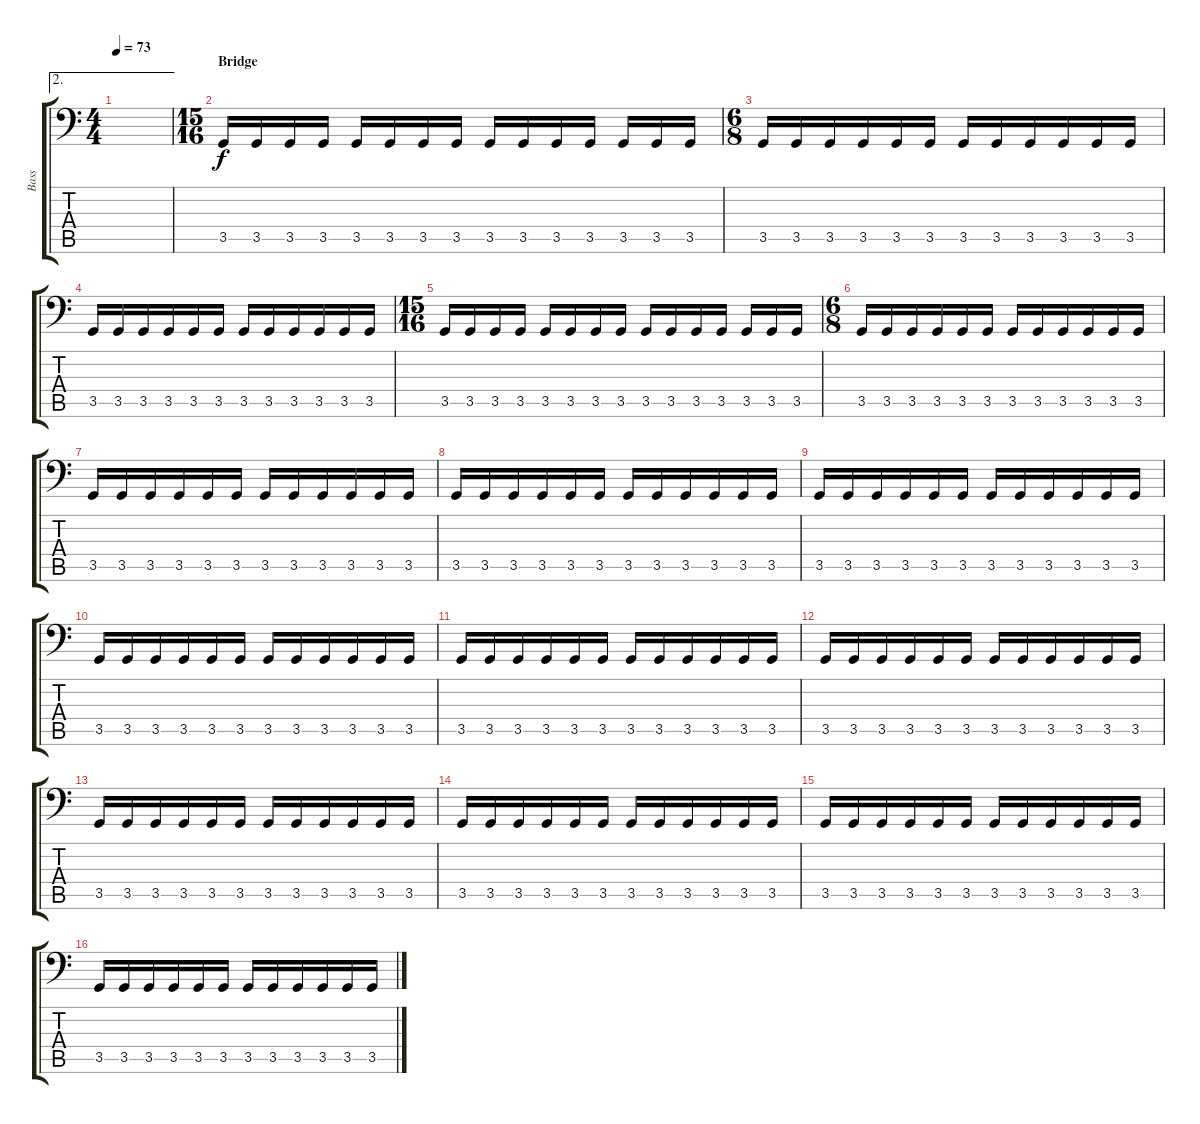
\track ("Bass" "Bass") {instrument electricbassfinger}
\staff {score tabs}
\tuning (C3 G2 D2 A1 E1 B0) {hide}
\ae 2
\ts (4 4)
\tempo 73
\clef f4
\ks c
|
\ts (15 16)
\section ("" "Bridge")
3.5.16 3.5.16 3.5.16 3.5.16 3.5.16 3.5.16 3.5.16 3.5.16 3.5.16 3.5.16 3.5.16 3.5.16 3.5.16 3.5.16 3.5.16 |
\ts (6 8)
3.5.16 3.5.16 3.5.16 3.5.16 3.5.16 3.5.16 3.5.16 3.5.16 3.5.16 3.5.16 3.5.16 3.5.16 |
3.5.16 3.5.16 3.5.16 3.5.16 3.5.16 3.5.16 3.5.16 3.5.16 3.5.16 3.5.16 3.5.16 3.5.16 |
\ts (15 16)
3.5.16 3.5.16 3.5.16 3.5.16 3.5.16 3.5.16 3.5.16 3.5.16 3.5.16 3.5.16 3.5.16 3.5.16 3.5.16 3.5.16 3.5.16 |
\ts (6 8)
3.5.16 3.5.16 3.5.16 3.5.16 3.5.16 3.5.16 3.5.16 3.5.16 3.5.16 3.5.16 3.5.16 3.5.16 |
3.5.16 3.5.16 3.5.16 3.5.16 3.5.16 3.5.16 3.5.16 3.5.16 3.5.16 3.5.16 3.5.16 3.5.16 |
3.5.16 3.5.16 3.5.16 3.5.16 3.5.16 3.5.16 3.5.16 3.5.16 3.5.16 3.5.16 3.5.16 3.5.16 |
3.5.16 3.5.16 3.5.16 3.5.16 3.5.16 3.5.16 3.5.16 3.5.16 3.5.16 3.5.16 3.5.16 3.5.16 |
3.5.16 3.5.16 3.5.16 3.5.16 3.5.16 3.5.16 3.5.16 3.5.16 3.5.16 3.5.16 3.5.16 3.5.16 |
3.5.16 3.5.16 3.5.16 3.5.16 3.5.16 3.5.16 3.5.16 3.5.16 3.5.16 3.5.16 3.5.16 3.5.16 |
3.5.16 3.5.16 3.5.16 3.5.16 3.5.16 3.5.16 3.5.16 3.5.16 3.5.16 3.5.16 3.5.16 3.5.16 |
3.5.16 3.5.16 3.5.16 3.5.16 3.5.16 3.5.16 3.5.16 3.5.16 3.5.16 3.5.16 3.5.16 3.5.16 |
3.5.16 3.5.16 3.5.16 3.5.16 3.5.16 3.5.16 3.5.16 3.5.16 3.5.16 3.5.16 3.5.16 3.5.16 |
3.5.16 3.5.16 3.5.16 3.5.16 3.5.16 3.5.16 3.5.16 3.5.16 3.5.16 3.5.16 3.5.16 3.5.16 |
3.5.16 3.5.16 3.5.16 3.5.16 3.5.16 3.5.16 3.5.16 3.5.16 3.5.16 3.5.16 3.5.16 3.5.16
